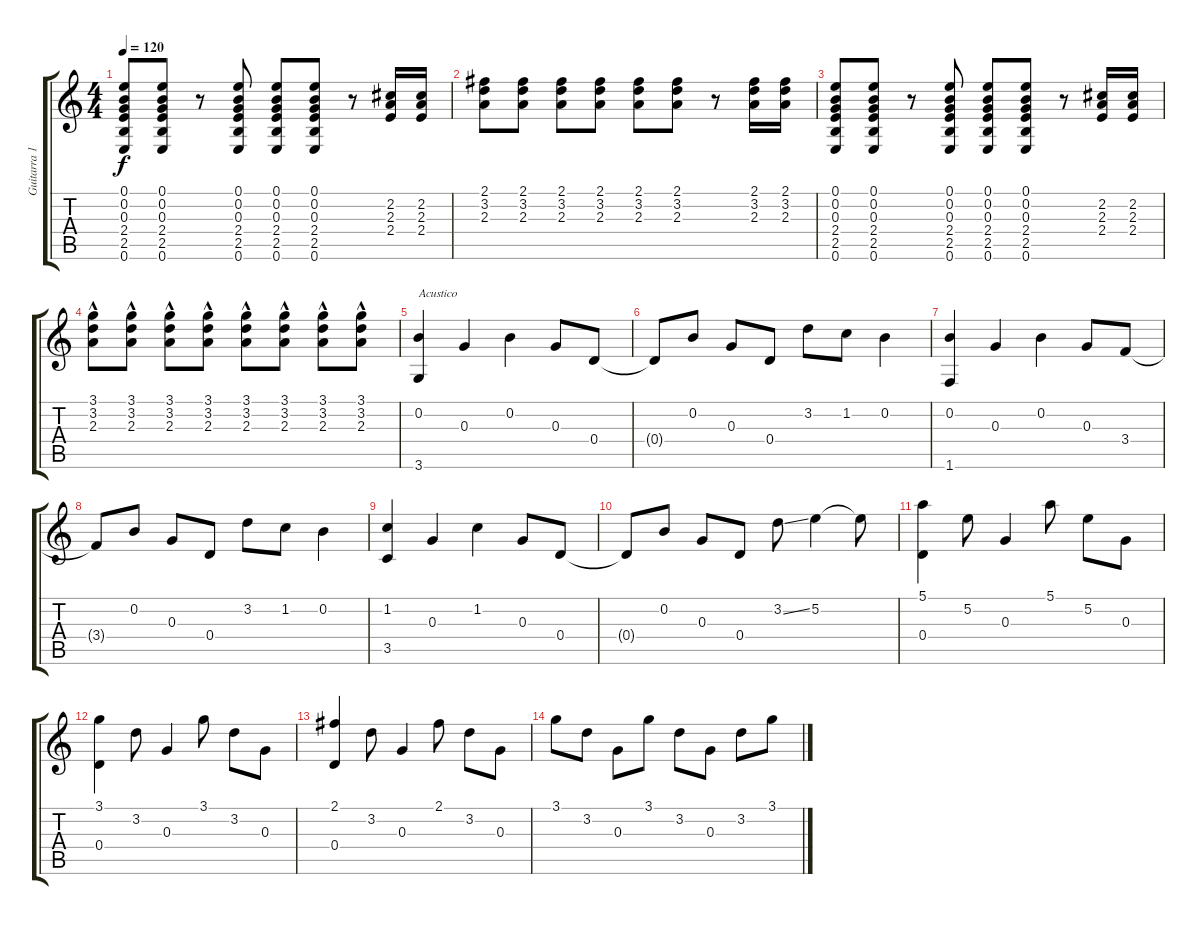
\track ("Guitarra 1" "Guitarra 1") {instrument acousticguitarsteel}
\staff {score tabs}
\tuning (E4 B3 G3 D3 A2 E2) {hide}
\ts (4 4)
\tempo 120
\clef g2
\ks c
(0.1 0.2 0.3 2.4 2.5 0.6).8{dy f} (0.1 0.2 0.3 2.4 2.5 0.6).8 r.8 (0.1 0.2 0.3 2.4 2.5 0.6).8 (0.1 0.2 0.3 2.4 2.5 0.6).8 (0.1 0.2 0.3 2.4 2.5 0.6).8 r.8 (2.2 2.3 2.4).16 (2.2 2.3 2.4).16 |
(2.1 3.2 2.3).8 (2.1 3.2 2.3).8 (2.1 3.2 2.3).8 (2.1 3.2 2.3).8 (2.1 3.2 2.3).8 (2.1 3.2 2.3).8 r.8 (2.1 3.2 2.3).16 (2.1 3.2 2.3).16 |
(0.1 0.2 0.3 2.4 2.5 0.6).8 (0.1 0.2 0.3 2.4 2.5 0.6).8 r.8 (0.1 0.2 0.3 2.4 2.5 0.6).8 (0.1 0.2 0.3 2.4 2.5 0.6).8 (0.1 0.2 0.3 2.4 2.5 0.6).8 r.8 (2.2 2.3 2.4).16 (2.2 2.3 2.4).16 |
(3.1 3.2{hac} 2.3).8 (3.1 3.2{hac} 2.3).8 (3.1 3.2{hac} 2.3).8 (3.1 3.2{hac} 2.3).8 (3.1 3.2{hac} 2.3).8 (3.1 3.2{hac} 2.3).8 (3.1 3.2{hac} 2.3).8 (3.1 3.2{hac} 2.3).8 |
(0.2 3.6).4{txt "Acustico" volume 14 instrument acousticguitarsteel} 0.3.4 0.2.4 0.3.8 0.4.8 |
0.4{t}.8 0.2.8 0.3.8 0.4.8 3.2.8 1.2.8 0.2.4 |
(0.2 1.6).4 0.3.4 0.2.4 0.3.8 3.4.8 |
3.4{t}.8 0.2.8 0.3.8 0.4.8 3.2.8 1.2.8 0.2.4 |
(1.2 3.5).4 0.3.4 1.2.4 0.3.8 0.4.8 |
0.4{t}.8 0.2.8 0.3.8 0.4.8 3.2{ss}.8 5.2.4 5.2{t}.8 |
(5.1 0.4).4 5.2.8 0.3.4 5.1.8 5.2.8 0.3.8 |
(3.1 0.4).4 3.2.8 0.3.4 3.1.8 3.2.8 0.3.8 |
(2.1 0.4).4 3.2.8 0.3.4 2.1.8 3.2.8 0.3.8 |
3.1.8 3.2.8 0.3.8 3.1.8 3.2.8 0.3.8 3.2.8 3.1.8
